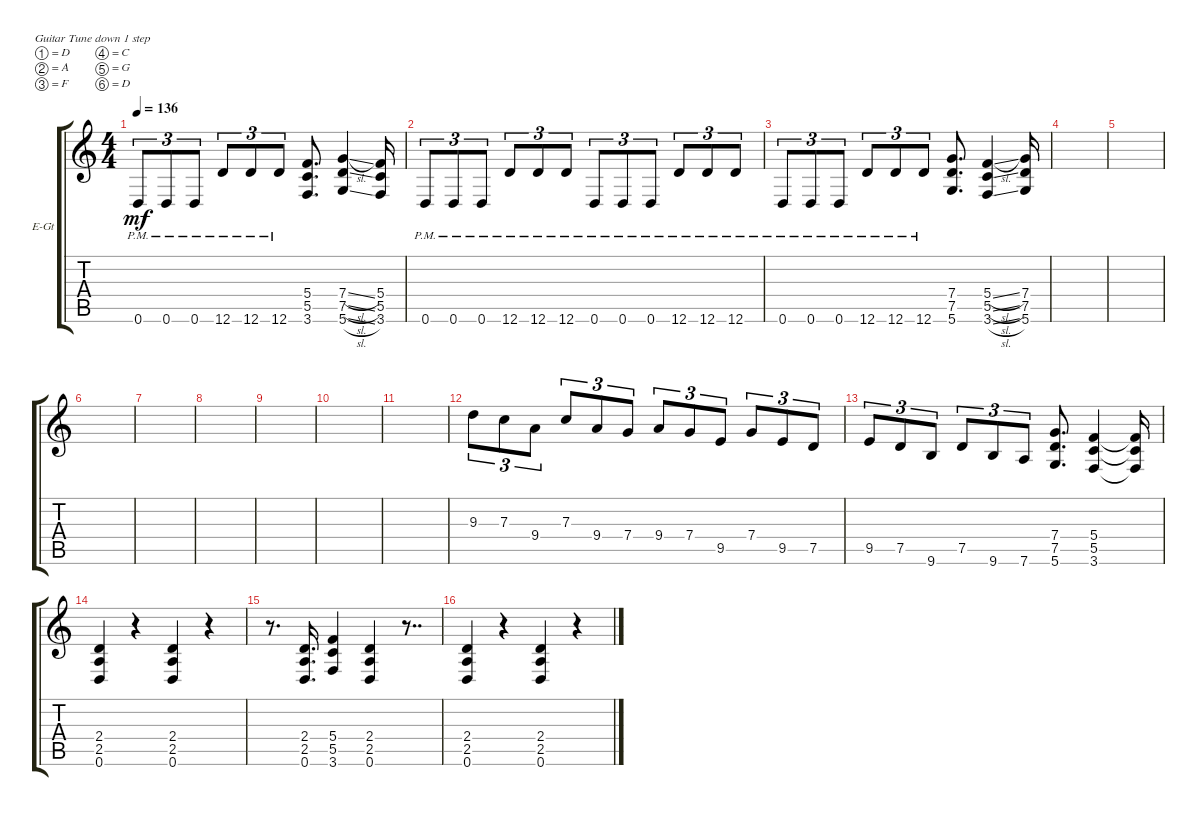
\defaultSystemsLayout 4
\bracketExtendMode groupsimilarinstruments
\firstSystemTrackNameOrientation horizontal
\otherSystemsTrackNameOrientation horizontal
\track ("Electric Guitar" "E-Gt") {instrument distortionguitar}
\staff {score tabs}
\tuning (D4 A3 F3 C3 G2 D2)
\ts (4 4)
\tempo 136
\clef g2
\ks c
0.6{pm}.8{tu (3 2) dy mf} 0.6{pm}.8{tu (3 2)} 0.6{pm}.8{tu (3 2)} 12.6{pm}.8{tu (3 2)} 12.6{pm}.8{tu (3 2)} 12.6{pm}.8{tu (3 2)} (3.6 5.5 5.4).8{d} (5.6{sl} 7.5{sl} 7.4{sl}).4 (3.6 5.5 5.4).16 |
0.6{pm}.8{tu (3 2)} 0.6{pm}.8{tu (3 2)} 0.6{pm}.8{tu (3 2)} 12.6{pm}.8{tu (3 2)} 12.6{pm}.8{tu (3 2)} 12.6{pm}.8{tu (3 2)} 0.6{pm}.8{tu (3 2)} 0.6{pm}.8{tu (3 2)} 0.6{pm}.8{tu (3 2)} 12.6{pm}.8{tu (3 2)} 12.6{pm}.8{tu (3 2)} 12.6{pm}.8{tu (3 2)} |
0.6{pm}.8{tu (3 2)} 0.6{pm}.8{tu (3 2)} 0.6{pm}.8{tu (3 2)} 12.6{pm}.8{tu (3 2)} 12.6{pm}.8{tu (3 2)} 12.6{pm}.8{tu (3 2)} (5.6 7.5 7.4).8{d} (3.6{sl} 5.5{sl} 5.4{sl}).4 (5.6 7.5 7.4).16 |
|
|
|
|
|
|
|
|
9.3.8{tu (3 2)} 7.3.8{tu (3 2)} 9.4.8{tu (3 2)} 7.3.8{tu (3 2)} 9.4.8{tu (3 2)} 7.4.8{tu (3 2)} 9.4.8{tu (3 2)} 7.4.8{tu (3 2)} 9.5.8{tu (3 2)} 7.4.8{tu (3 2)} 9.5.8{tu (3 2)} 7.5.8{tu (3 2)} |
9.5.8{tu (3 2)} 7.5.8{tu (3 2)} 9.6.8{tu (3 2)} 7.5.8{tu (3 2)} 9.6.8{tu (3 2)} 7.6.8{tu (3 2)} (5.6 7.5 7.4).8{d} (5.4 5.5 3.6).4 (5.4{t} 5.5{t} 3.6{t}).16 |
(0.6 2.5 2.4).4 r.4 (0.6 2.5 2.4).4 r.4 |
r.8{d} (0.6 2.5 2.4).16{d} (3.6 5.5 5.4).4 (0.6 2.5 2.4).4 r.8{dd} |
(0.6 2.5 2.4).4 r.4 (0.6 2.5 2.4).4 r.4
